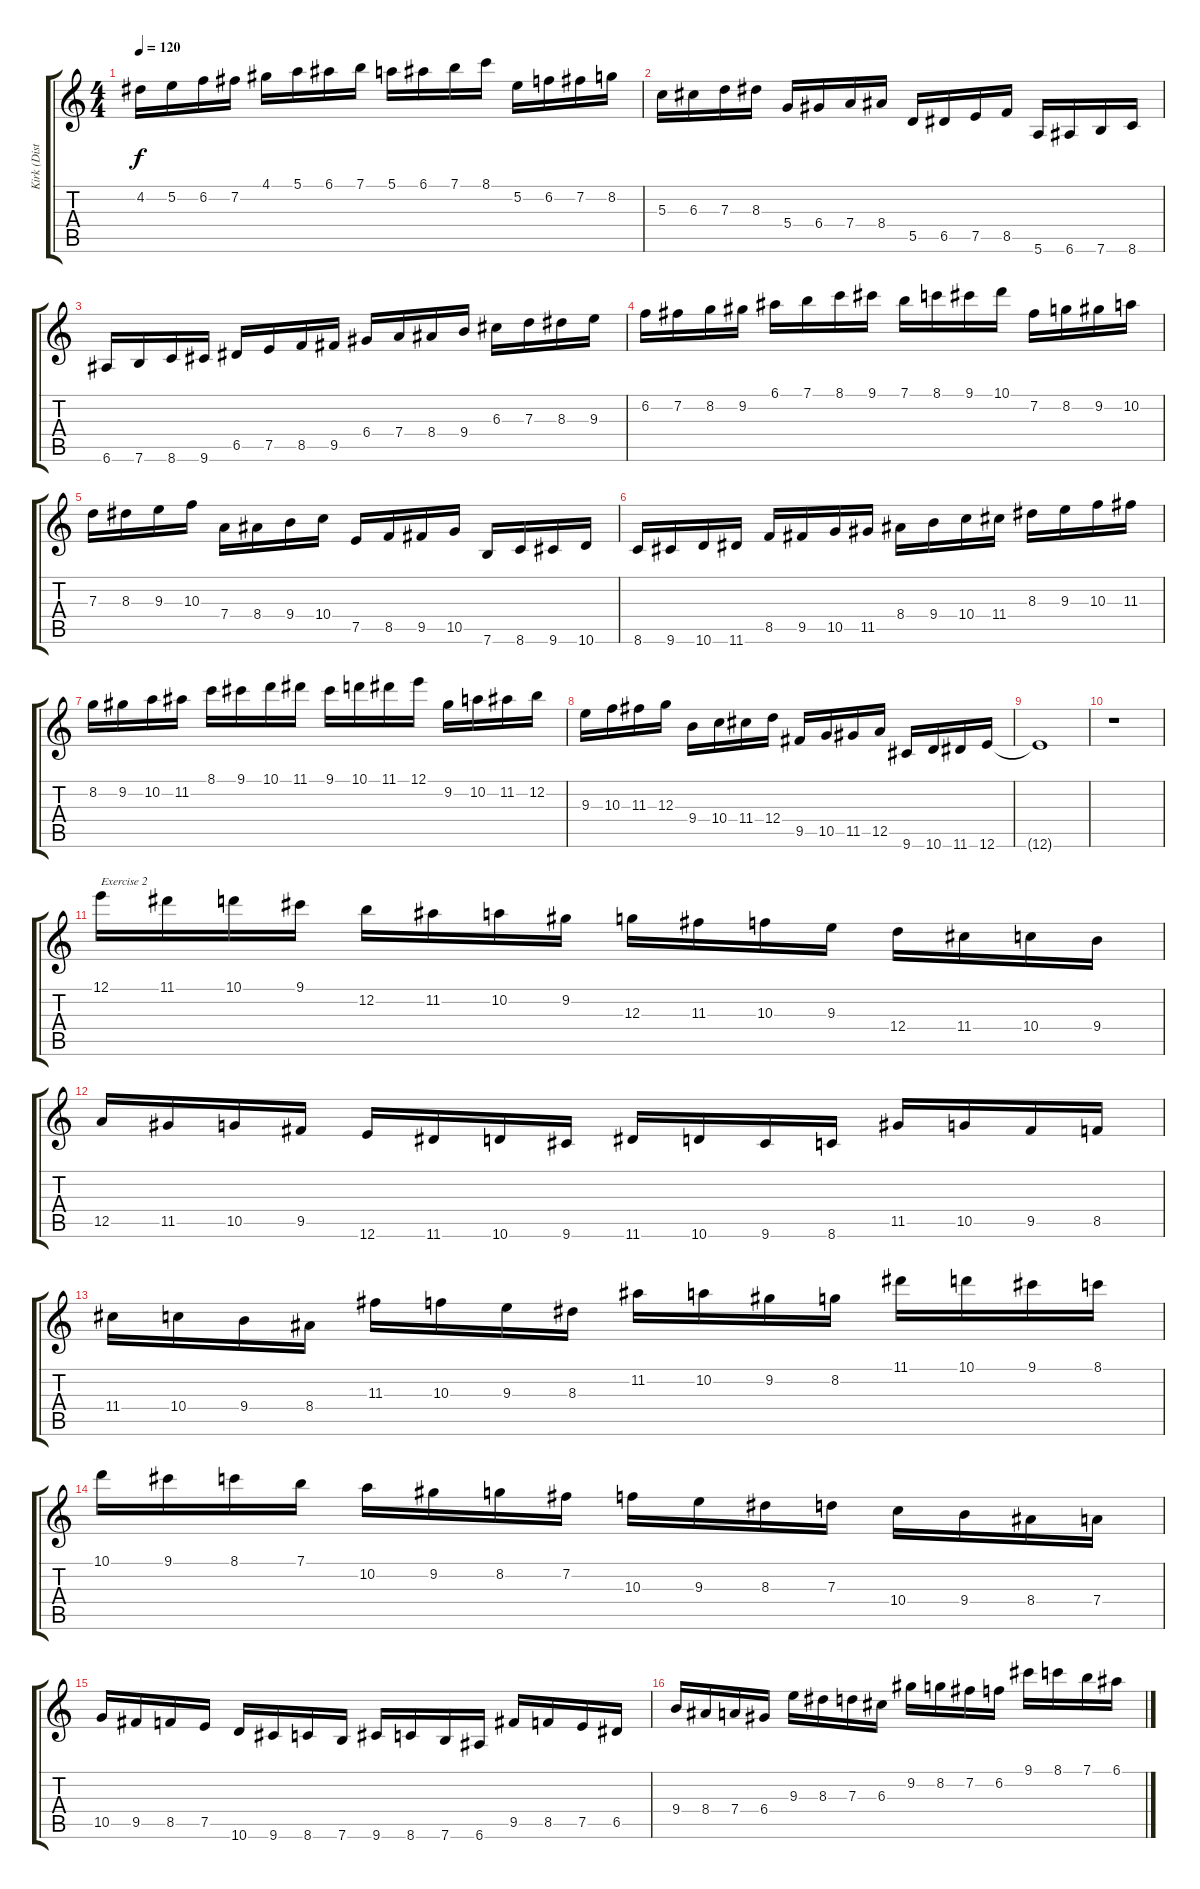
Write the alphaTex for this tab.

\track ("Kirk (Disto Guitar)" "Kirk (Dist") {instrument distortionguitar}
\staff {score tabs}
\tuning (E4 B3 G3 D3 A2 E2) {hide}
\ts (4 4)
\tempo 120
\clef g2
\ks c
4.2.16{dy f} 5.2.16 6.2.16 7.2.16 4.1.16 5.1.16 6.1.16 7.1.16 5.1.16 6.1.16 7.1.16 8.1.16 5.2.16 6.2.16 7.2.16 8.2.16 |
5.3.16 6.3.16 7.3.16 8.3.16 5.4.16 6.4.16 7.4.16 8.4.16 5.5.16 6.5.16 7.5.16 8.5.16 5.6.16 6.6.16 7.6.16 8.6.16 |
6.6.16 7.6.16 8.6.16 9.6.16 6.5.16 7.5.16 8.5.16 9.5.16 6.4.16 7.4.16 8.4.16 9.4.16 6.3.16 7.3.16 8.3.16 9.3.16 |
6.2.16 7.2.16 8.2.16 9.2.16 6.1.16 7.1.16 8.1.16 9.1.16 7.1.16 8.1.16 9.1.16 10.1.16 7.2.16 8.2.16 9.2.16 10.2.16 |
7.3.16 8.3.16 9.3.16 10.3.16 7.4.16 8.4.16 9.4.16 10.4.16 7.5.16 8.5.16 9.5.16 10.5.16 7.6.16 8.6.16 9.6.16 10.6.16 |
8.6.16 9.6.16 10.6.16 11.6.16 8.5.16 9.5.16 10.5.16 11.5.16 8.4.16 9.4.16 10.4.16 11.4.16 8.3.16 9.3.16 10.3.16 11.3.16 |
8.2.16 9.2.16 10.2.16 11.2.16 8.1.16 9.1.16 10.1.16 11.1.16 9.1.16 10.1.16 11.1.16 12.1.16 9.2.16 10.2.16 11.2.16 12.2.16 |
9.3.16 10.3.16 11.3.16 12.3.16 9.4.16 10.4.16 11.4.16 12.4.16 9.5.16 10.5.16 11.5.16 12.5.16 9.6.16 10.6.16 11.6.16 12.6.16 |
12.6{t}.1 |
r.1 |
12.1.16{txt "Exercise 2"} 11.1.16 10.1.16 9.1.16 12.2.16 11.2.16 10.2.16 9.2.16 12.3.16 11.3.16 10.3.16 9.3.16 12.4.16 11.4.16 10.4.16 9.4.16 |
12.5.16 11.5.16 10.5.16 9.5.16 12.6.16 11.6.16 10.6.16 9.6.16 11.6.16 10.6.16 9.6.16 8.6.16 11.5.16 10.5.16 9.5.16 8.5.16 |
11.4.16 10.4.16 9.4.16 8.4.16 11.3.16 10.3.16 9.3.16 8.3.16 11.2.16 10.2.16 9.2.16 8.2.16 11.1.16 10.1.16 9.1.16 8.1.16 |
10.1.16 9.1.16 8.1.16 7.1.16 10.2.16 9.2.16 8.2.16 7.2.16 10.3.16 9.3.16 8.3.16 7.3.16 10.4.16 9.4.16 8.4.16 7.4.16 |
10.5.16 9.5.16 8.5.16 7.5.16 10.6.16 9.6.16 8.6.16 7.6.16 9.6.16 8.6.16 7.6.16 6.6.16 9.5.16 8.5.16 7.5.16 6.5.16 |
9.4.16 8.4.16 7.4.16 6.4.16 9.3.16 8.3.16 7.3.16 6.3.16 9.2.16 8.2.16 7.2.16 6.2.16 9.1.16 8.1.16 7.1.16 6.1.16
